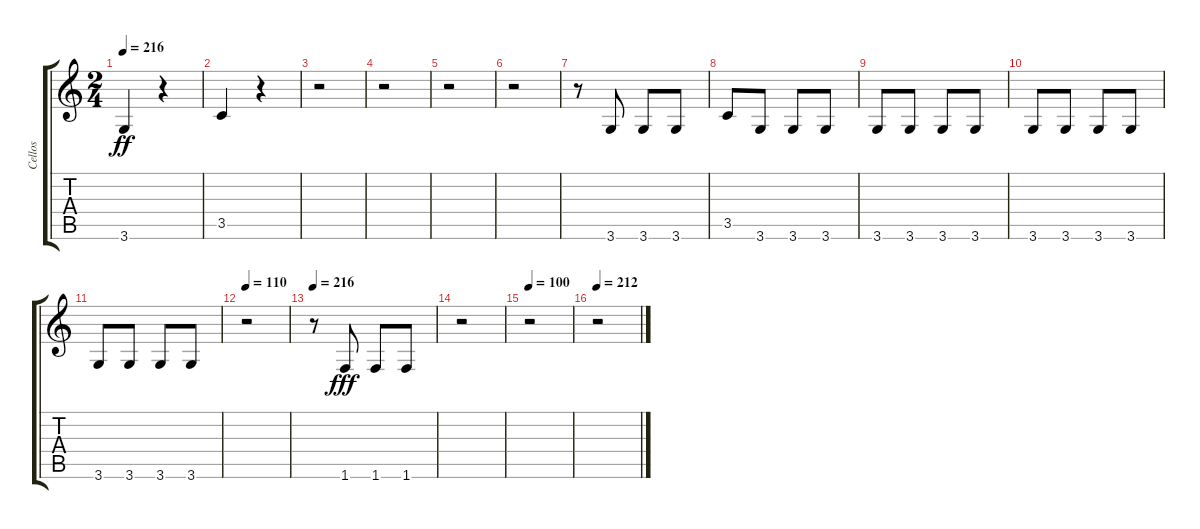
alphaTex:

\track ("Cellos" "Cellos") {instrument contrabass}
\staff {score tabs}
\tuning (E4 B3 G3 D3 A2 E2) {hide}
\ts (2 4)
\tempo 216
\clef g2
\ks c
3.6.4{dy ff} r.4 |
3.5.4 r.4 |
r.2 |
r.2 |
r.2 |
r.2 |
r.8 3.6.8 3.6.8 3.6.8 |
3.5.8 3.6.8 3.6.8 3.6.8 |
3.6.8 3.6.8 3.6.8 3.6.8 |
3.6.8 3.6.8 3.6.8 3.6.8 |
3.6.8 3.6.8 3.6.8 3.6.8 |
\tempo 110
r.2 |
\tempo 216
r.8 1.6.8{dy fff} 1.6.8 1.6.8 |
r.2 |
\tempo 100
r.2 |
\tempo 212
r.2
